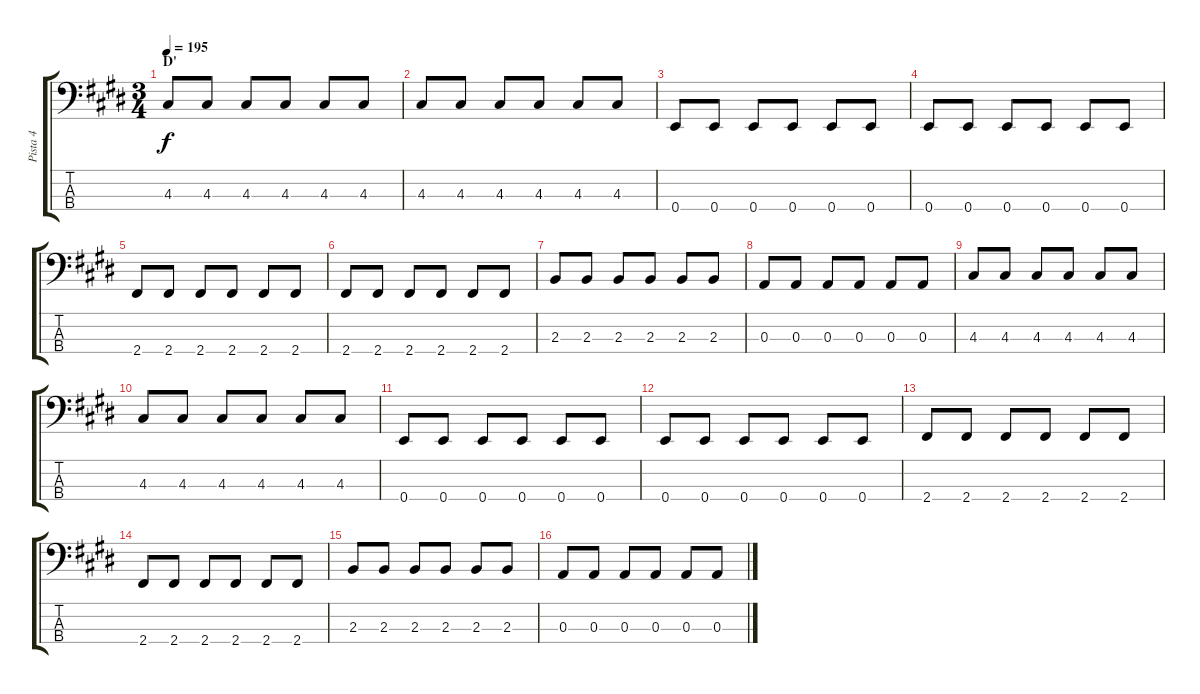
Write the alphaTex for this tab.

\track ("Pista 4" "Pista 4") {instrument electricbasspick}
\staff {score tabs}
\tuning (G2 D2 A1 E1) {hide}
\ts (3 4)
\section ("" "D'")
\tempo 195
\clef f4
\ks e
4.3.8{dy f} 4.3.8 4.3.8 4.3.8 4.3.8 4.3.8 |
4.3.8 4.3.8 4.3.8 4.3.8 4.3.8 4.3.8 |
0.4.8 0.4.8 0.4.8 0.4.8 0.4.8 0.4.8 |
0.4.8 0.4.8 0.4.8 0.4.8 0.4.8 0.4.8 |
2.4.8 2.4.8 2.4.8 2.4.8 2.4.8 2.4.8 |
2.4.8 2.4.8 2.4.8 2.4.8 2.4.8 2.4.8 |
2.3.8 2.3.8 2.3.8 2.3.8 2.3.8 2.3.8 |
0.3.8 0.3.8 0.3.8 0.3.8 0.3.8 0.3.8 |
4.3.8 4.3.8 4.3.8 4.3.8 4.3.8 4.3.8 |
4.3.8 4.3.8 4.3.8 4.3.8 4.3.8 4.3.8 |
0.4.8 0.4.8 0.4.8 0.4.8 0.4.8 0.4.8 |
0.4.8 0.4.8 0.4.8 0.4.8 0.4.8 0.4.8 |
2.4.8 2.4.8 2.4.8 2.4.8 2.4.8 2.4.8 |
2.4.8 2.4.8 2.4.8 2.4.8 2.4.8 2.4.8 |
2.3.8 2.3.8 2.3.8 2.3.8 2.3.8 2.3.8 |
0.3.8 0.3.8 0.3.8 0.3.8 0.3.8 0.3.8
